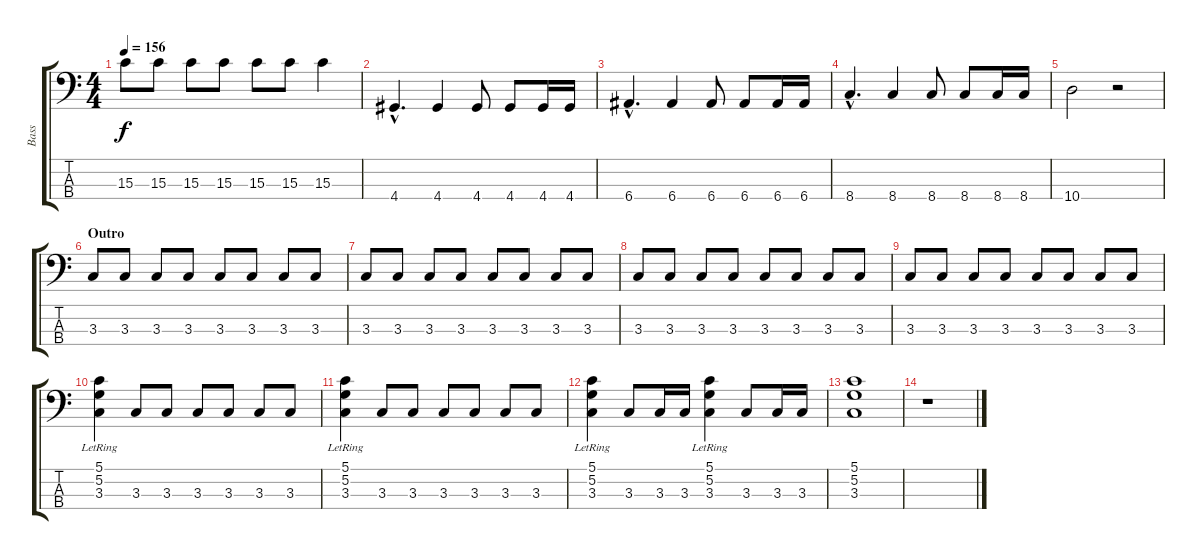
\track ("Bass" "Bass") {instrument electricbassfinger}
\staff {score tabs}
\tuning (G2 D2 A1 E1) {hide}
\ts (4 4)
\tempo 156
\clef f4
\ks c
15.3.8{dy f} 15.3.8 15.3.8 15.3.8 15.3.8 15.3.8 15.3.4 |
4.4{hac}.4{d} 4.4.4 4.4.8 4.4.8 4.4.16 4.4.16 |
6.4{hac}.4{d} 6.4.4 6.4.8 6.4.8 6.4.16 6.4.16 |
8.4{hac}.4{d} 8.4.4 8.4.8 8.4.8 8.4.16 8.4.16 |
10.4.2 r.2 |
\section ("" "Outro")
3.3.8 3.3.8 3.3.8 3.3.8 3.3.8 3.3.8 3.3.8 3.3.8 |
3.3.8 3.3.8 3.3.8 3.3.8 3.3.8 3.3.8 3.3.8 3.3.8 |
3.3.8 3.3.8 3.3.8 3.3.8 3.3.8 3.3.8 3.3.8 3.3.8 |
3.3.8 3.3.8 3.3.8 3.3.8 3.3.8 3.3.8 3.3.8 3.3.8 |
(5.1{lr} 5.2{lr} 3.3{lr}).4 3.3.8 3.3.8 3.3.8 3.3.8 3.3.8 3.3.8 |
(5.1{lr} 5.2{lr} 3.3{lr}).4 3.3.8 3.3.8 3.3.8 3.3.8 3.3.8 3.3.8 |
(5.1{lr} 5.2{lr} 3.3{lr}).4 3.3.8 3.3.16 3.3.16 (5.1{lr} 5.2{lr} 3.3{lr}).4 3.3.8 3.3.16 3.3.16 |
(5.1 5.2 3.3).1 |
r.1
